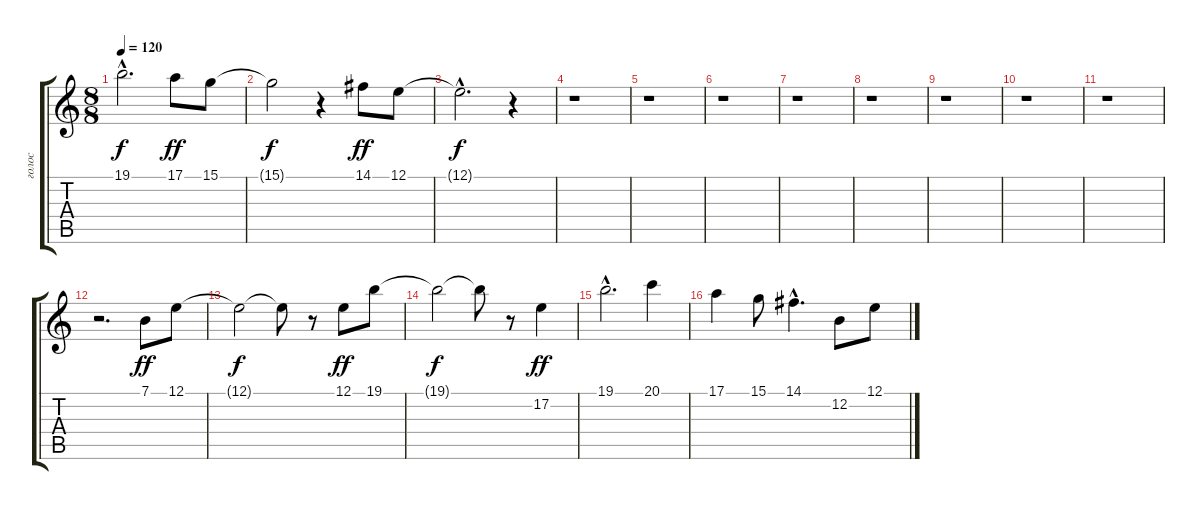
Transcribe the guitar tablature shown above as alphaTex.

\track ("голос" "голос") {instrument piccolo}
\staff {score tabs}
\tuning (E4 B3 G3 D3 A2 E2) {hide}
\ts (8 8)
\tempo 120
\clef g2
\ks c
19.1{hac t}.2{d dy f} 17.1.8{dy ff} 15.1.8 |
15.1{t}.2{dy f} r.4 14.1.8{dy ff} 12.1.8 |
12.1{hac t}.2{d dy f} r.4 |
r.1 |
r.1 |
r.1 |
r.1 |
r.1 |
r.1 |
r.1 |
r.1 |
r.2{d} 7.1.8{dy ff} 12.1.8 |
12.1{t}.2{dy f} 12.1{t}.8 r.8 12.1.8{dy ff} 19.1.8 |
19.1{t}.2{dy f} 19.1{t}.8 r.8 17.2.4{dy ff} |
19.1{hac}.2{d} 20.1.4 |
17.1.4 15.1.8 14.1{hac}.4{d} 12.2.8 12.1.8
